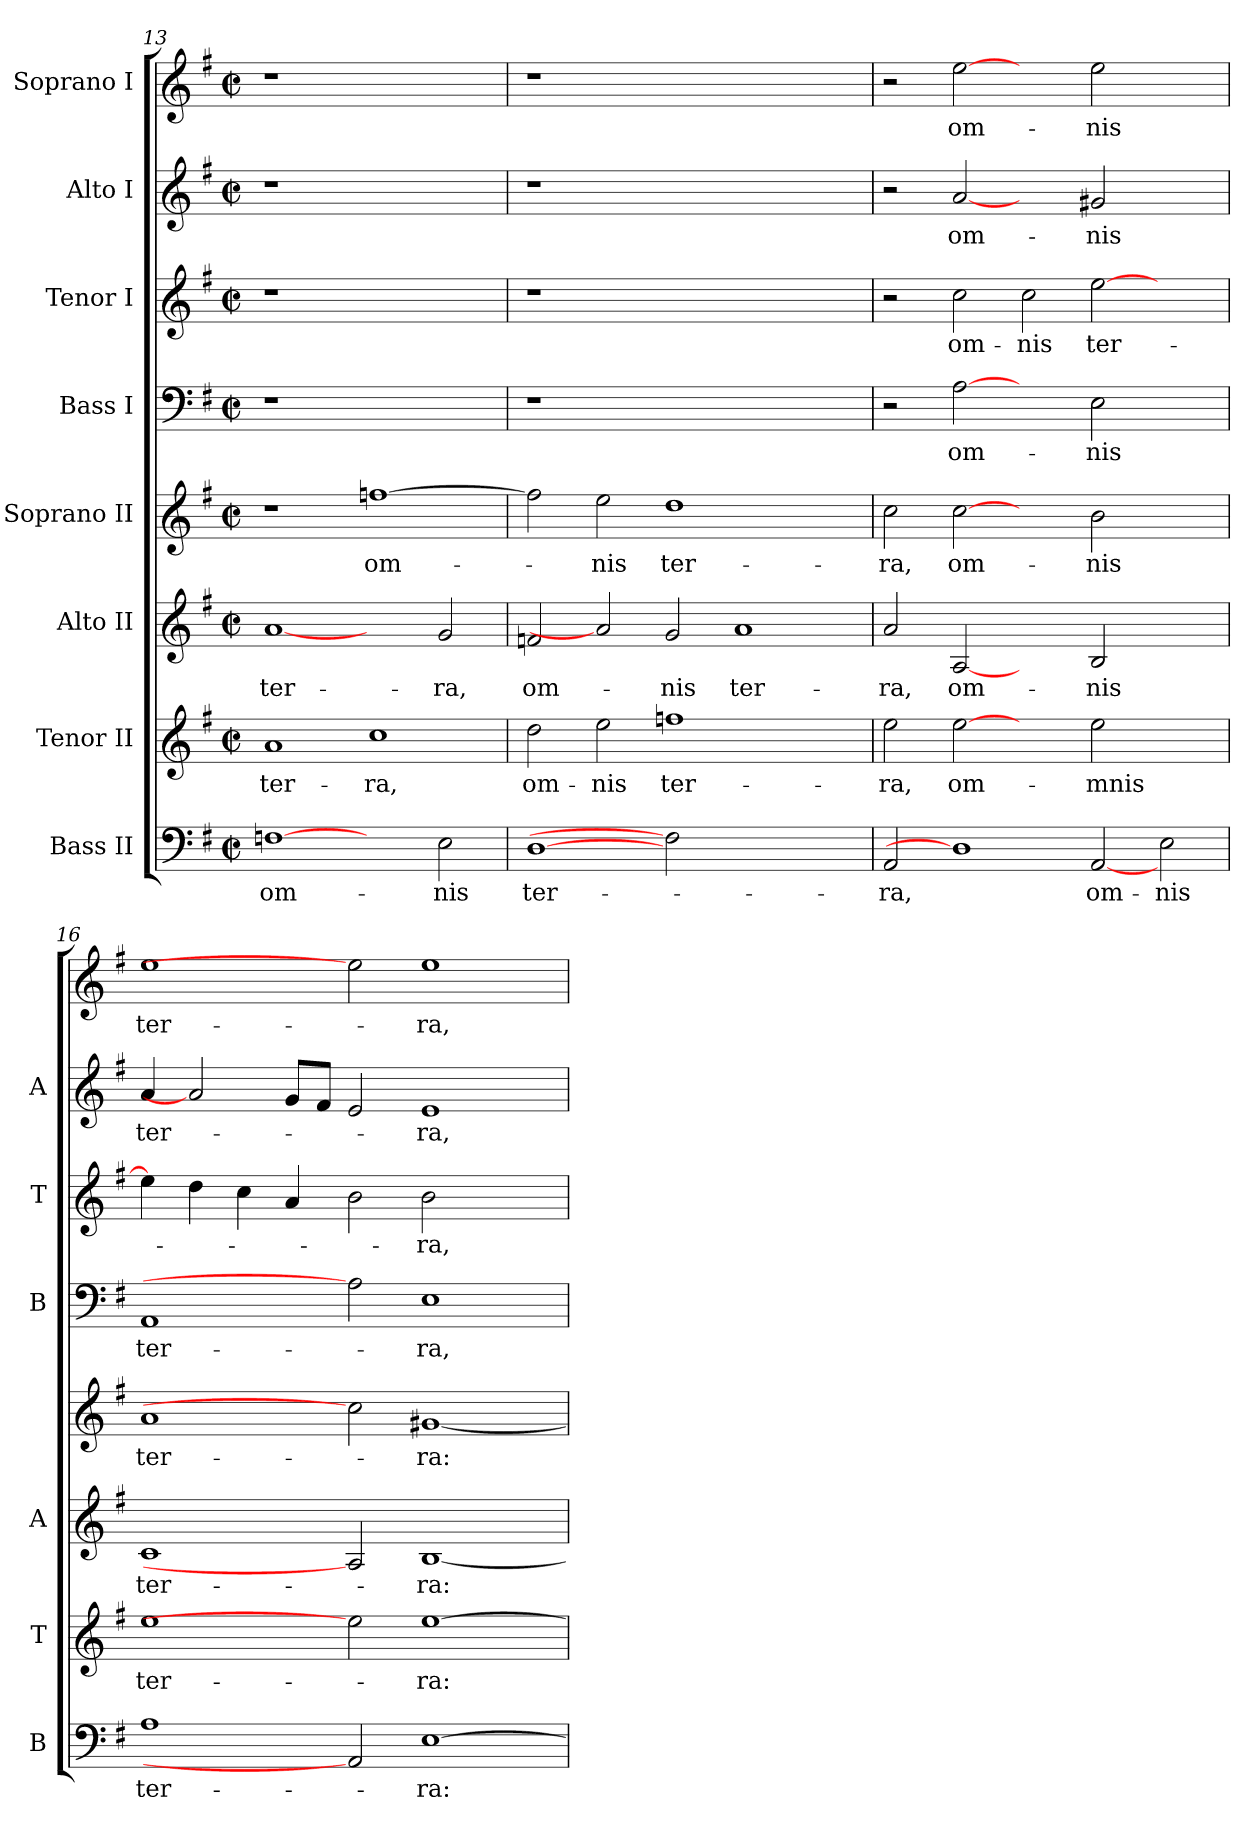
**kern	**text	**kern	**text	**kern	**text	**kern	**text	**kern	**text	**kern	**text	**kern	**text	**kern	**text
*part8	*part8	*part7	*part7	*part6	*part6	*part5	*part5	*part4	*part4	*part3	*part3	*part2	*part2	*part1	*part1
*staff8	*staff8	*staff7	*staff7	*staff6	*staff6	*staff5	*staff5	*staff4	*staff4	*staff3	*staff3	*staff2	*staff2	*staff1	*staff1
*I"Bass II	*	*I"Tenor II	*	*I"Alto II	*	*I"Soprano II	*	*I"Bass I	*	*I"Tenor I	*	*I"Alto I	*	*I"Soprano I	*
*I'B	*	*I'T	*	*I'A	*	*	*	*I'B	*	*I'T	*	*I'A	*	*	*
*clefF4	*	*clefG2	*	*clefG2	*	*clefG2	*	*clefF4	*	*clefG2	*	*clefG2	*	*clefG2	*
*	*	*ITrd7c12	*	*	*	*	*	*	*	*ITrd7c12	*	*	*	*	*
*k[f#]	*	*k[f#]	*	*k[f#]	*	*k[f#]	*	*k[f#]	*	*k[f#]	*	*k[f#]	*	*k[f#]	*
*G:	*	*G:	*	*G:	*	*G:	*	*G:	*	*G:	*	*G:	*	*G:	*
*M2/2	*	*M2/2	*	*M2/2	*	*M2/2	*	*M2/2	*	*M2/2	*	*M2/2	*	*M2/2	*
*met(c|)	*	*met(c|)	*	*met(c|)	*	*met(c|)	*	*met(c|)	*	*met(c|)	*	*met(c|)	*	*met(c|)	*
=13	=13	=13	=13	=13	=13	=13	=13	=13	=13	=13	=13	=13	=13	=13	=13
!	!LO:LY:b	!	!LO:LY:b	!	!LO:LY:b	!	!	!LO:N:vis=1	!	!LO:N:vis=1	!	!LO:N:vis=1	!	!LO:N:vis=1	!
[1Fn	om-	1A	ter-	[1a	ter-	1r	.	1r	.	1r	.	1r	.	1r	.
!	!	!	!LO:LY:b	!	!	!	!LO:LY:b	!	!	!	!	!	!	!	!
2ryy	.	1c	-ra,	2ryy	.	[>1ffn	om-	1ryy	.	1ryy	.	1ryy	.	1ryy	.
!	!LO:LY:b	!	!	!	!LO:LY:b	!	!	!	!	!	!	!	!	!	!
2E\	-nis	.	.	2g/	-ra,	.	.	.	.	.	.	.	.	.	.
=14	=14	=14	=14	=14	=14	=14	=14	=14	=14	=14	=14	=14	=14	=14	=14
!	!LO:LY:b	!	!LO:LY:b	!	!LO:LY:b	!	!	!LO:N:vis=1	!	!LO:N:vis=1	!	!LO:N:vis=1	!	!LO:N:vis=1	!
[1D	ter-	2d\	om-	2fn/	om-	2ff\]	.	1r	.	1r	.	1r	.	1r	.
!	!	!	!LO:LY:b	!	!	!	!LO:LY:b	!	!	!	!	!	!	!	!
.	.	2e\	-nis	2a]	.	2ee\	-nis	.	.	.	.	.	.	.	.
!	!	!	!LO:LY:b	!	!LO:LY:b	!	!LO:LY:b	!	!	!	!	!	!	!	!
2F]	.	1fn	ter-	2g/	-nis	1dd	ter-	1.ryy	.	1.ryy	.	1.ryy	.	1.ryy	.
!	!	!	!	!	!LO:LY:b	!	!	!	!	!	!	!	!	!	!
1ryy	.	.	.	1a	ter-	.	.	.	.	.	.	.	.	.	.
.	.	2ryy	.	.	.	2ryy	.	.	.	.	.	.	.	.	.
!!LO:PB:g=z
=15	=15	=15	=15	=15	=15	=15	=15	=15	=15	=15	=15	=15	=15	=15	=15
!	!LO:LY:b	!	!LO:LY:b	!	!LO:LY:b	!	!LO:LY:b	!	!	!	!	!	!	!	!
2AA/	-ra,	2e\	-ra,	2a/	-ra,	2cc\	-ra,	2r	.	2r	.	2r	.	2r	.
!	!	!	!LO:LY:b	!	!LO:LY:b	!	!LO:LY:b	!	!LO:LY:b	!	!LO:LY:b	!	!LO:LY:b	!	!LO:LY:b
1D]	.	[2e	om-	[2A	om-	[2cc	om-	[2A	om-	2c\	om-	[2a	om-	[2ee	om-
!	!	!	!	!	!	!	!	!	!	!	!LO:LY:b	!	!	!	!
.	.	2ryy	.	2ryy	.	2ryy	.	2ryy	.	2c\	-nis	2ryy	.	2ryy	.
!	!LO:LY:b	!	!LO:LY:b	!	!LO:LY:b	!	!LO:LY:b	!	!LO:LY:b	!	!LO:LY:b	!	!LO:LY:b	!	!LO:LY:b
[2AA	om-	2e\	-mnis	2B/	-nis	2b\	-nis	2E\	-nis	[>2e\	ter-	2g#X/	-nis	2ee\	-nis
!	!LO:LY:b	!	!	!	!	!	!	!	!	!	!	!	!	!	!
2E\	-nis	2ryy	.	2ryy	.	2ryy	.	2ryy	.	2ryy	.	2ryy	.	2ryy	.
=16	=16	=16	=16	=16	=16	=16	=16	=16	=16	=16	=16	=16	=16	=16	=16
!	!LO:LY:b	!	!LO:LY:b	!	!LO:LY:b	!	!LO:LY:b	!	!LO:LY:b	!	!	!	!LO:LY:b	!	!LO:LY:b
1A	ter-	1e	ter-	1c	ter-	1a	ter-	1AA	ter-	4e\]	.	4a/	ter-	1ee	ter-
.	.	.	.	.	.	.	.	.	.	4d\	.	2a]	.	.	.
.	.	.	.	.	.	.	.	.	.	4c\	.	.	.	.	.
.	.	.	.	.	.	.	.	.	.	4A/	.	8g/L	.	.	.
.	.	.	.	.	.	.	.	.	.	.	.	8f#/J	.	.	.
2AA]	.	2e]	.	2A]	.	2cc]	.	2A]	.	2B\	.	2e/	.	2ee]	.
!	!LO:LY:b	!	!LO:LY:b	!	!LO:LY:b	!	!LO:LY:b	!	!LO:LY:b	!	!LO:LY:b	!	!LO:LY:b	!	!LO:LY:b
[>1E	-ra:	[>1e	-ra:	[<1B	-ra:	[<1g#X	-ra:	1E	-ra,	2B\	-ra,	1e	-ra,	1ee	-ra,
.	.	.	.	.	.	.	.	.	.	2ryy	.	.	.	.	.
=	=	=	=	=	=	=	=	=	=	=	=	=	=	=	=
*-	*-	*-	*-	*-	*-	*-	*-	*-	*-	*-	*-	*-	*-	*-	*-
